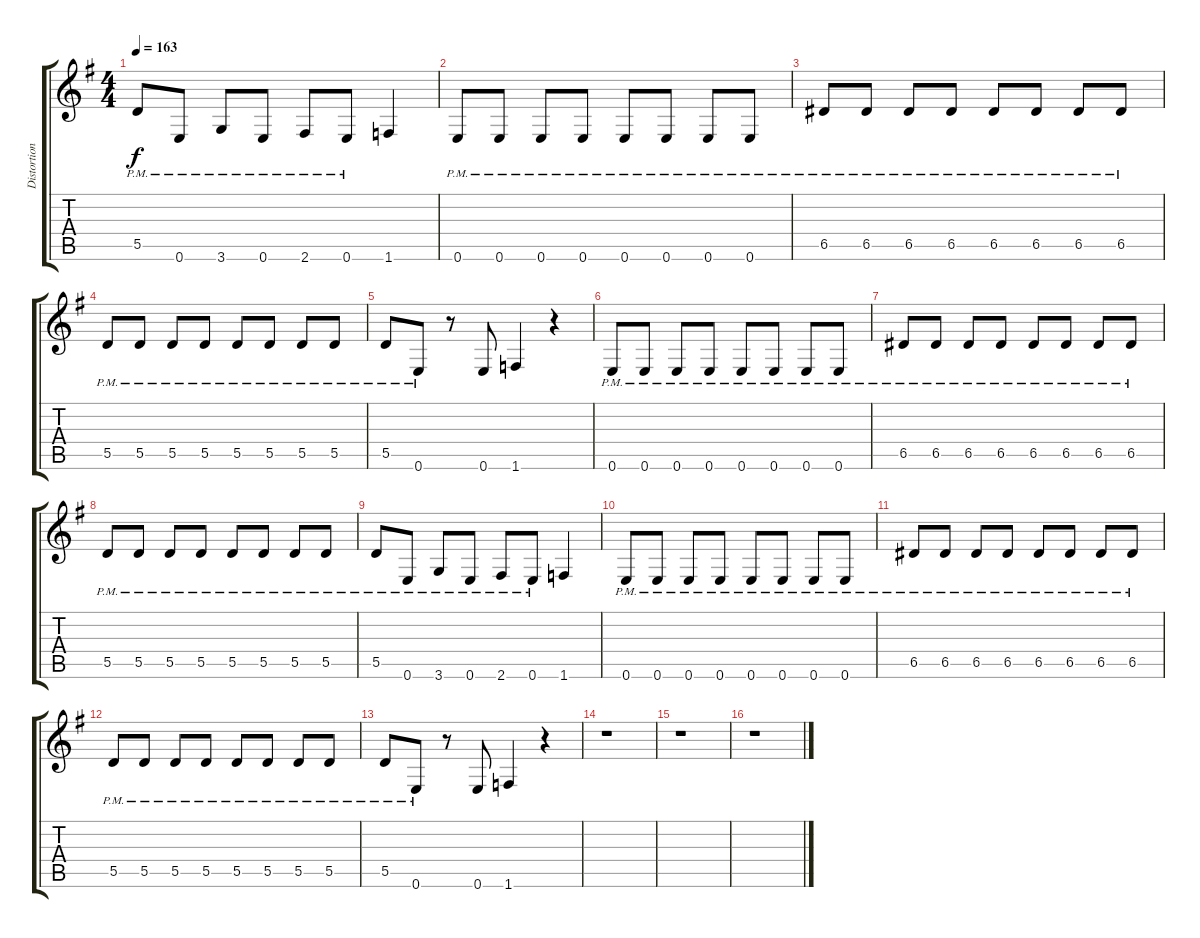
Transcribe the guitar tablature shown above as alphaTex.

\track ("Distortion 3" "Distortion") {instrument distortionguitar}
\staff {score tabs}
\tuning (E4 B3 G3 D3 A2 E2) {hide}
\ts (4 4)
\tempo 163
\clef g2
\ks g
5.5{pm}.8{dy f} 0.6{pm}.8 3.6{pm}.8 0.6{pm}.8 2.6{pm}.8 0.6{pm}.8 1.6.4 |
0.6{pm}.8 0.6{pm}.8 0.6{pm}.8 0.6{pm}.8 0.6{pm}.8 0.6{pm}.8 0.6{pm}.8 0.6{pm}.8 |
6.5{pm}.8 6.5{pm}.8 6.5{pm}.8 6.5{pm}.8 6.5{pm}.8 6.5{pm}.8 6.5{pm}.8 6.5{pm}.8 |
5.5{pm}.8 5.5{pm}.8 5.5{pm}.8 5.5{pm}.8 5.5{pm}.8 5.5{pm}.8 5.5{pm}.8 5.5{pm}.8 |
5.5{pm}.8 0.6{pm}.8 r.8 0.6.8 1.6.4 r.4 |
0.6{pm}.8 0.6{pm}.8 0.6{pm}.8 0.6{pm}.8 0.6{pm}.8 0.6{pm}.8 0.6{pm}.8 0.6{pm}.8 |
6.5{pm}.8 6.5{pm}.8 6.5{pm}.8 6.5{pm}.8 6.5{pm}.8 6.5{pm}.8 6.5{pm}.8 6.5{pm}.8 |
5.5{pm}.8 5.5{pm}.8 5.5{pm}.8 5.5{pm}.8 5.5{pm}.8 5.5{pm}.8 5.5{pm}.8 5.5{pm}.8 |
5.5{pm}.8 0.6{pm}.8 3.6{pm}.8 0.6{pm}.8 2.6{pm}.8 0.6{pm}.8 1.6.4 |
0.6{pm}.8 0.6{pm}.8 0.6{pm}.8 0.6{pm}.8 0.6{pm}.8 0.6{pm}.8 0.6{pm}.8 0.6{pm}.8 |
6.5{pm}.8 6.5{pm}.8 6.5{pm}.8 6.5{pm}.8 6.5{pm}.8 6.5{pm}.8 6.5{pm}.8 6.5{pm}.8 |
5.5{pm}.8 5.5{pm}.8 5.5{pm}.8 5.5{pm}.8 5.5{pm}.8 5.5{pm}.8 5.5{pm}.8 5.5{pm}.8 |
5.5{pm}.8 0.6{pm}.8 r.8 0.6.8 1.6.4 r.4 |
r.1 |
r.1 |
r.1
